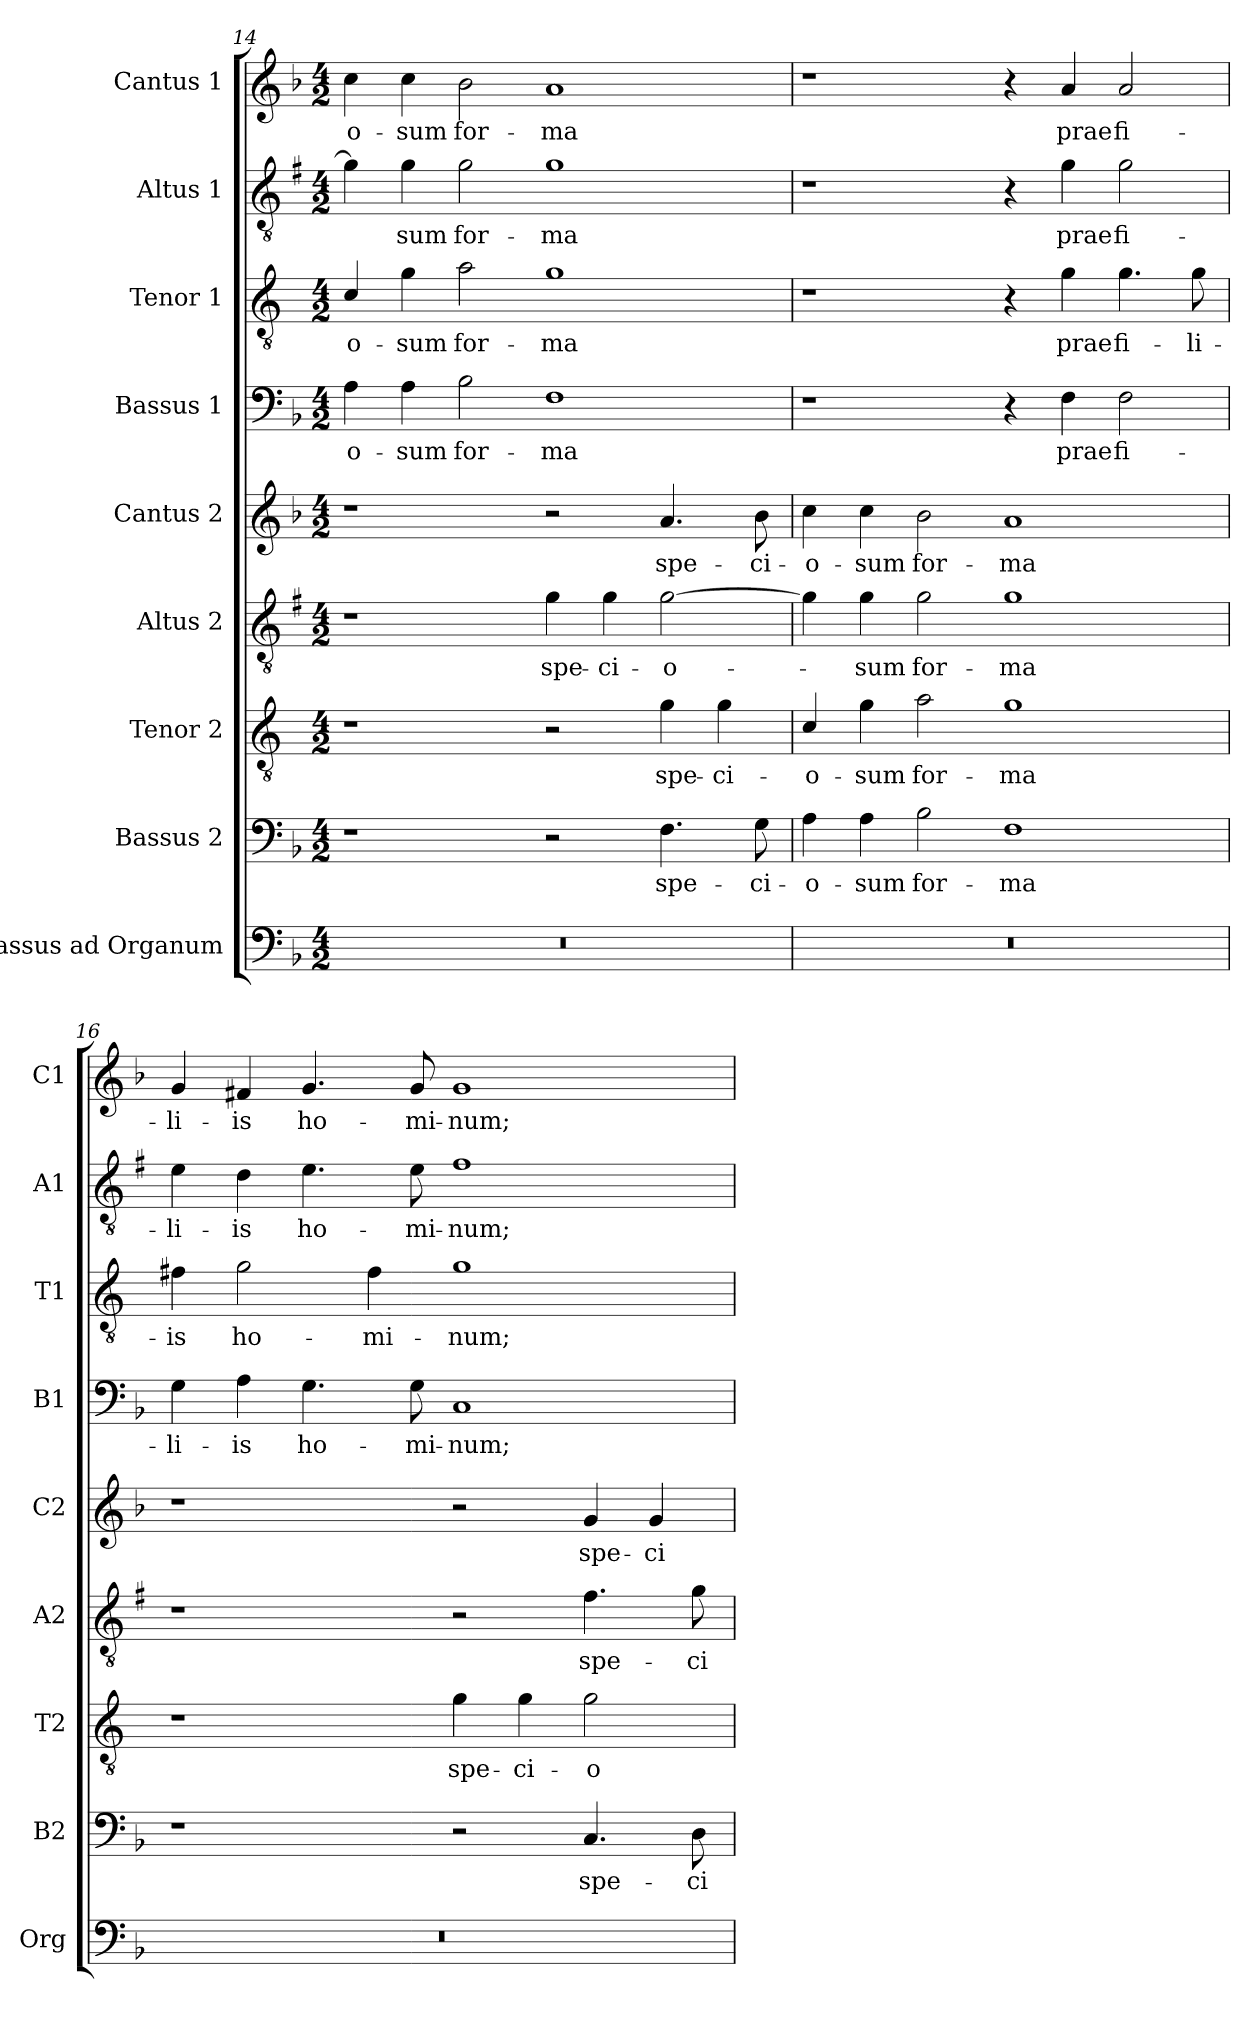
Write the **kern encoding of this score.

**kern	**kern	**text	**kern	**text	**kern	**text	**kern	**text	**kern	**text	**kern	**text	**kern	**text	**kern	**text
*part9	*part8	*part8	*part7	*part7	*part6	*part6	*part5	*part5	*part4	*part4	*part3	*part3	*part2	*part2	*part1	*part1
*staff9	*staff8	*staff8	*staff7	*staff7	*staff6	*staff6	*staff5	*staff5	*staff4	*staff4	*staff3	*staff3	*staff2	*staff2	*staff1	*staff1
*I"Bassus ad Organum	*I"Bassus 2	*	*I"Tenor 2	*	*I"Altus 2	*	*I"Cantus 2	*	*I"Bassus 1	*	*I"Tenor 1	*	*I"Altus 1	*	*I"Cantus 1	*
*I'Org	*I'B2	*	*I'T2	*	*I'A2	*	*I'C2	*	*I'B1	*	*I'T1	*	*I'A1	*	*I'C1	*
!!LO:PB:g=z
*clefF4	*clefF4	*	*clefGv2	*	*clefGv2	*	*clefG2	*	*clefF4	*	*clefGv2	*	*clefGv2	*	*clefG2	*
*	*	*	*ITrd4c7	*	*ITrd1c2	*	*	*	*	*	*ITrd4c7	*	*ITrd1c2	*	*	*
*k[b-]	*k[b-]	*	*k[b-]	*	*k[b-]	*	*k[b-]	*	*k[b-]	*	*k[b-]	*	*k[b-]	*	*k[b-]	*
*F:	*F:	*	*F:	*	*F:	*	*F:	*	*F:	*	*F:	*	*F:	*	*F:	*
*M4/2	*M4/2	*	*M4/2	*	*M4/2	*	*M4/2	*	*M4/2	*	*M4/2	*	*M4/2	*	*M4/2	*
=14	=14	=14	=14	=14	=14	=14	=14	=14	=14	=14	=14	=14	=14	=14	=14	=14
!	!	!	!	!	!	!	!	!	!	!LO:LY:b	!	!LO:LY:b	!	!	!	!LO:LY:b
0r	1r	.	1r	.	1r	.	1r	.	4A\	-o-	4F/	-o-	4f\]	.	4cc\	-o-
!	!	!	!	!	!	!	!	!	!	!LO:LY:b	!	!LO:LY:b	!	!LO:LY:b	!	!LO:LY:b
.	.	.	.	.	.	.	.	.	4A\	-sum	4c\	-sum	4f\	-sum	4cc\	-sum
!	!	!	!	!	!	!	!	!	!	!LO:LY:b	!	!LO:LY:b	!	!LO:LY:b	!	!LO:LY:b
.	.	.	.	.	.	.	.	.	2B-\	for-	2d\	for-	2f\	for-	2b-\	for-
!	!	!	!	!	!	!LO:LY:b	!	!	!	!LO:LY:b	!	!LO:LY:b	!	!LO:LY:b	!	!LO:LY:b
.	2r	.	2r	.	4f\	spe-	2r	.	1F	-ma	1c	-ma	1f	-ma	1a	-ma
!	!	!	!	!	!	!LO:LY:b	!	!	!	!	!	!	!	!	!	!
.	.	.	.	.	4f\	-ci-	.	.	.	.	.	.	.	.	.	.
!	!	!LO:LY:b	!	!LO:LY:b	!	!LO:LY:b	!	!LO:LY:b	!	!	!	!	!	!	!	!
.	4.F\	spe-	4c\	spe-	[2f\	-o-	4.a/	spe-	.	.	.	.	.	.	.	.
!	!	!	!	!LO:LY:b	!	!	!	!	!	!	!	!	!	!	!	!
.	.	.	4c\	-ci-	.	.	.	.	.	.	.	.	.	.	.	.
!	!	!LO:LY:b	!	!	!	!	!	!LO:LY:b	!	!	!	!	!	!	!	!
.	8G\	-ci-	.	.	.	.	8b-\	-ci-	.	.	.	.	.	.	.	.
=15	=15	=15	=15	=15	=15	=15	=15	=15	=15	=15	=15	=15	=15	=15	=15	=15
!	!	!LO:LY:b	!	!LO:LY:b	!	!	!	!LO:LY:b	!	!	!	!	!	!	!	!
0r	4A\	-o-	4F/	-o-	4f\]	.	4cc\	-o-	1r	.	1r	.	1r	.	1r	.
!	!	!LO:LY:b	!	!LO:LY:b	!	!LO:LY:b	!	!LO:LY:b	!	!	!	!	!	!	!	!
.	4A\	-sum	4c\	-sum	4f\	-sum	4cc\	-sum	.	.	.	.	.	.	.	.
!	!	!LO:LY:b	!	!LO:LY:b	!	!LO:LY:b	!	!LO:LY:b	!	!	!	!	!	!	!	!
.	2B-\	for-	2d\	for-	2f\	for-	2b-\	for-	.	.	.	.	.	.	.	.
!	!	!LO:LY:b	!	!LO:LY:b	!	!LO:LY:b	!	!LO:LY:b	!	!	!	!	!	!	!	!
.	1F	-ma	1c	-ma	1f	-ma	1a	-ma	4r	.	4r	.	4r	.	4r	.
!	!	!	!	!	!	!	!	!	!	!LO:LY:b	!	!LO:LY:b	!	!LO:LY:b	!	!LO:LY:b
.	.	.	.	.	.	.	.	.	4F\	prae	4c\	prae	4f\	prae	4a/	prae
!	!	!	!	!	!	!	!	!	!	!LO:LY:b	!	!LO:LY:b	!	!LO:LY:b	!	!LO:LY:b
.	.	.	.	.	.	.	.	.	2F\	fi-	4.c\	fi-	2f\	fi-	2a/	fi-
!	!	!	!	!	!	!	!	!	!	!	!	!LO:LY:b	!	!	!	!
.	.	.	.	.	.	.	.	.	.	.	8c\	-li-	.	.	.	.
=16	=16	=16	=16	=16	=16	=16	=16	=16	=16	=16	=16	=16	=16	=16	=16	=16
!	!	!	!	!	!	!	!	!	!	!LO:LY:b	!	!LO:LY:b	!	!LO:LY:b	!	!LO:LY:b
0r	1r	.	1r	.	1r	.	1r	.	4G\	-li-	4Bn\	-is	4d\	-li-	4g/	-li-
!	!	!	!	!	!	!	!	!	!	!LO:LY:b	!	!LO:LY:b	!	!LO:LY:b	!	!LO:LY:b
.	.	.	.	.	.	.	.	.	4A\	-is	2c\	ho-	4c\	-is	4f#X/	-is
!	!	!	!	!	!	!	!	!	!	!LO:LY:b	!	!	!	!LO:LY:b	!	!LO:LY:b
.	.	.	.	.	.	.	.	.	4.G\	ho-	.	.	4.d\	ho-	4.g/	ho-
!	!	!	!	!	!	!	!	!	!	!	!	!LO:LY:b	!	!	!	!
.	.	.	.	.	.	.	.	.	.	.	4B\	-mi-	.	.	.	.
!	!	!	!	!	!	!	!	!	!	!LO:LY:b	!	!	!	!LO:LY:b	!	!LO:LY:b
.	.	.	.	.	.	.	.	.	8G\	-mi-	.	.	8d\	-mi-	8g/	-mi-
!	!	!	!	!LO:LY:b	!	!	!	!	!	!LO:LY:b	!	!LO:LY:b	!	!LO:LY:b	!	!LO:LY:b
.	2r	.	4c\	spe-	2r	.	2r	.	1C	-num;	1c	-num;	1e	-num;	1g	-num;
!	!	!	!	!LO:LY:b	!	!	!	!	!	!	!	!	!	!	!	!
.	.	.	4c\	-ci-	.	.	.	.	.	.	.	.	.	.	.	.
!	!	!LO:LY:b	!	!LO:LY:b	!	!LO:LY:b	!	!LO:LY:b	!	!	!	!	!	!	!	!
.	4.C/	spe-	2c\	-o-	4.e\	spe-	4g/	spe-	.	.	.	.	.	.	.	.
!	!	!	!	!	!	!	!	!LO:LY:b	!	!	!	!	!	!	!	!
.	.	.	.	.	.	.	4g/	-ci-	.	.	.	.	.	.	.	.
!	!	!LO:LY:b	!	!	!	!LO:LY:b	!	!	!	!	!	!	!	!	!	!
.	8D\	-ci-	.	.	8f\	-ci-	.	.	.	.	.	.	.	.	.	.
=	=	=	=	=	=	=	=	=	=	=	=	=	=	=	=	=
*-	*-	*-	*-	*-	*-	*-	*-	*-	*-	*-	*-	*-	*-	*-	*-	*-
